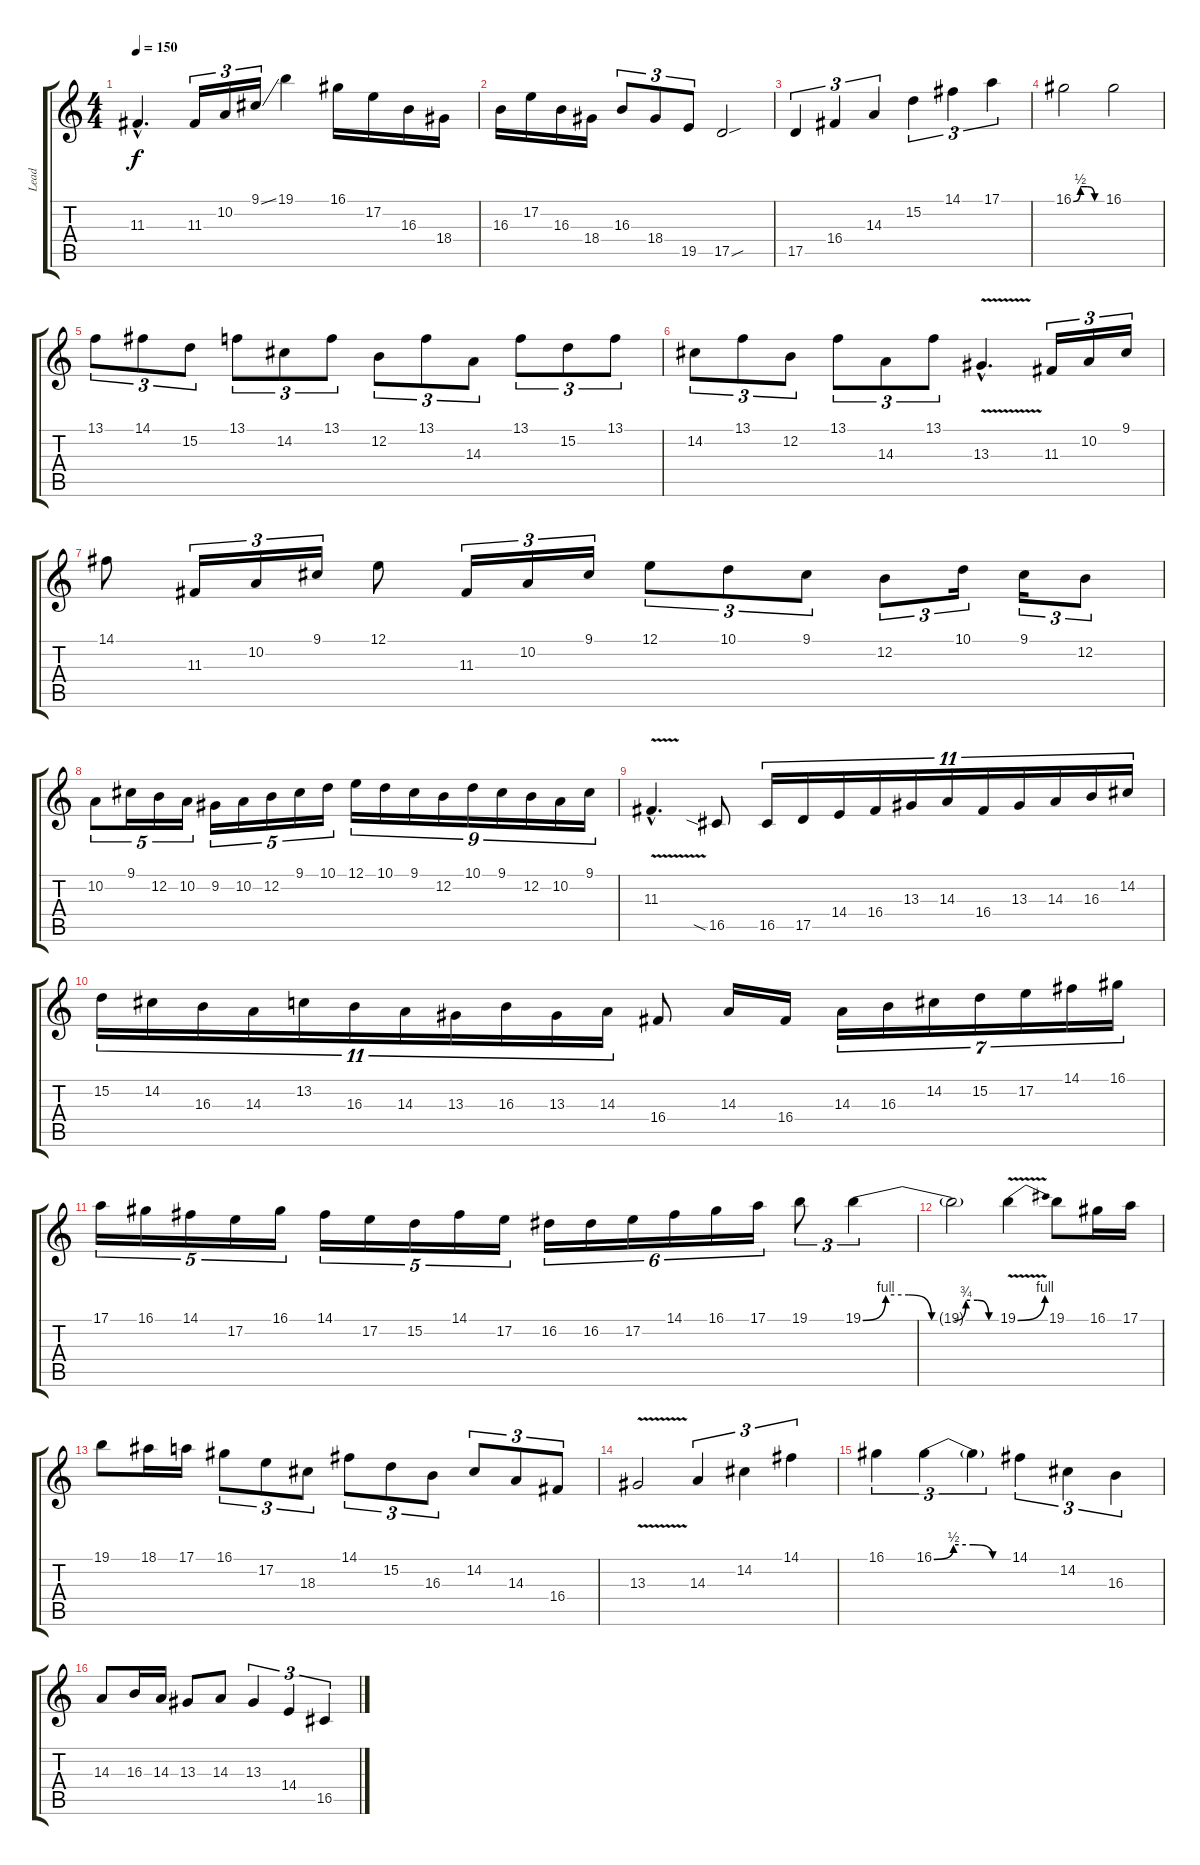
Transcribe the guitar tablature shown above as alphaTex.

\track ("Lead" "Lead") {instrument lead1square}
\staff {score tabs}
\tuning (E4 B3 G3 D3 A2 E2) {hide}
\ts (4 4)
\tempo 150
\clef g2
\ks c
11.3{hac}.4{d dy f} 11.3.16{tu (3 2)} 10.2.16{tu (3 2)} 9.1{ss}.16{tu (3 2)} 19.1.4 16.1.16 17.2.16 16.3.16 18.4.16 |
16.3.16 17.2.16 16.3.16 18.4.16 16.3.8{tu (3 2)} 18.4.8{tu (3 2)} 19.5.8{tu (3 2)} 17.5{sou}.2 |
17.5.4{tu (3 2)} 16.4.4{tu (3 2)} 14.3.4{tu (3 2)} 15.2.4{tu (3 2)} 14.1.4{tu (3 2)} 17.1.4{tu (3 2)} |
16.1{be (custom 0 0 15 2 30 2 45 0 60 0)}.2 16.1.2 |
13.1.8{tu (3 2)} 14.1.8{tu (3 2)} 15.2.8{tu (3 2)} 13.1.8{tu (3 2)} 14.2.8{tu (3 2)} 13.1.8{tu (3 2)} 12.2.8{tu (3 2)} 13.1.8{tu (3 2)} 14.3.8{tu (3 2)} 13.1.8{tu (3 2)} 15.2.8{tu (3 2)} 13.1.8{tu (3 2)} |
14.2.8{tu (3 2)} 13.1.8{tu (3 2)} 12.2.8{tu (3 2)} 13.1.8{tu (3 2)} 14.3.8{tu (3 2)} 13.1.8{tu (3 2)} 13.3{v hac}.4{d} 11.3.16{tu (3 2)} 10.2.16{tu (3 2)} 9.1.16{tu (3 2)} |
14.1.8 11.3.16{tu (3 2)} 10.2.16{tu (3 2)} 9.1.16{tu (3 2)} 12.1.8 11.3.16{tu (3 2)} 10.2.16{tu (3 2)} 9.1.16{tu (3 2)} 12.1.8{tu (3 2)} 10.1.8{tu (3 2)} 9.1.8{tu (3 2)} 12.2.8{tu (3 2)} 10.1.16{tu (3 2)} 9.1.16{tu (3 2)} 12.2.8{tu (3 2)} |
10.2.8{tu (5 4)} 9.1.16{tu (5 4)} 12.2.16{tu (5 4)} 10.2.16{tu (5 4)} 9.2.16{tu (5 4)} 10.2.16{tu (5 4)} 12.2.16{tu (5 4)} 9.1.16{tu (5 4)} 10.1.16{tu (5 4)} 12.1.16{tu (9 8)} 10.1.16{tu (9 8)} 9.1.16{tu (9 8)} 12.2.16{tu (9 8)} 10.1.16{tu (9 8)} 9.1.16{tu (9 8)} 12.2.16{tu (9 8)} 10.2.16{tu (9 8)} 9.1.16{tu (9 8)} |
11.3{v hac}.4{d} 16.5{sia}.8 16.5.16{tu (11 8)} 17.5.16{tu (11 8)} 14.4.16{tu (11 8)} 16.4.16{tu (11 8)} 13.3.16{tu (11 8)} 14.3.16{tu (11 8)} 16.4.16{tu (11 8)} 13.3.16{tu (11 8)} 14.3.16{tu (11 8)} 16.3.16{tu (11 8)} 14.2.16{tu (11 8)} |
15.2.16{tu (11 8)} 14.2.16{tu (11 8)} 16.3.16{tu (11 8)} 14.3.16{tu (11 8)} 13.2.16{tu (11 8)} 16.3.16{tu (11 8)} 14.3.16{tu (11 8)} 13.3.16{tu (11 8)} 16.3.16{tu (11 8)} 13.3.16{tu (11 8)} 14.3.16{tu (11 8)} 16.4.8 14.3.16 16.4.16 14.3.16{tu (7 4)} 16.3.16{tu (7 4)} 14.2.16{tu (7 4)} 15.2.16{tu (7 4)} 17.2.16{tu (7 4)} 14.1.16{tu (7 4)} 16.1.16{tu (7 4)} |
17.1.16{tu (5 4)} 16.1.16{tu (5 4)} 14.1.16{tu (5 4)} 17.2.16{tu (5 4)} 16.1.16{tu (5 4)} 14.1.16{tu (5 4)} 17.2.16{tu (5 4)} 15.2.16{tu (5 4)} 14.1.16{tu (5 4)} 17.2.16{tu (5 4)} 16.2.16{tu (6 4)} 16.2.16{tu (6 4)} 17.2.16{tu (6 4)} 14.1.16{tu (6 4)} 16.1.16{tu (6 4)} 17.1.16{tu (6 4)} 19.1.8{tu (3 2)} 19.1{be (custom 0 0 10 4 20 4 30 0 40 0 45 3 50 3 55 0 58 0 60 0)}.4{tu (3 2)} |
19.1{t}.2 19.1{be (bend 0 0 60 4) v}.4 19.1.8 16.1.16 17.1.16 |
19.1.8 18.1.16 17.1.16 16.1.8{tu (3 2)} 17.2.8{tu (3 2)} 18.3.8{tu (3 2)} 14.1.8{tu (3 2)} 15.2.8{tu (3 2)} 16.3.8{tu (3 2)} 14.2.8{tu (3 2)} 14.3.8{tu (3 2)} 16.4.8{tu (3 2)} |
13.3{v}.2 14.3.4{tu (3 2)} 14.2.4{tu (3 2)} 14.1.4{tu (3 2)} |
16.1.4{tu (3 2)} 16.1{be (custom 0 0 15 2 30 2 45 0 60 0)}.4{tu (3 2)} 16.1{t}.4{tu (3 2)} 14.1.4{tu (3 2)} 14.2.4{tu (3 2)} 16.3.4{tu (3 2)} |
14.3.8 16.3.16 14.3.16 13.3.8 14.3.8 13.3.4{tu (3 2)} 14.4.4{tu (3 2)} 16.5.4{tu (3 2)}
